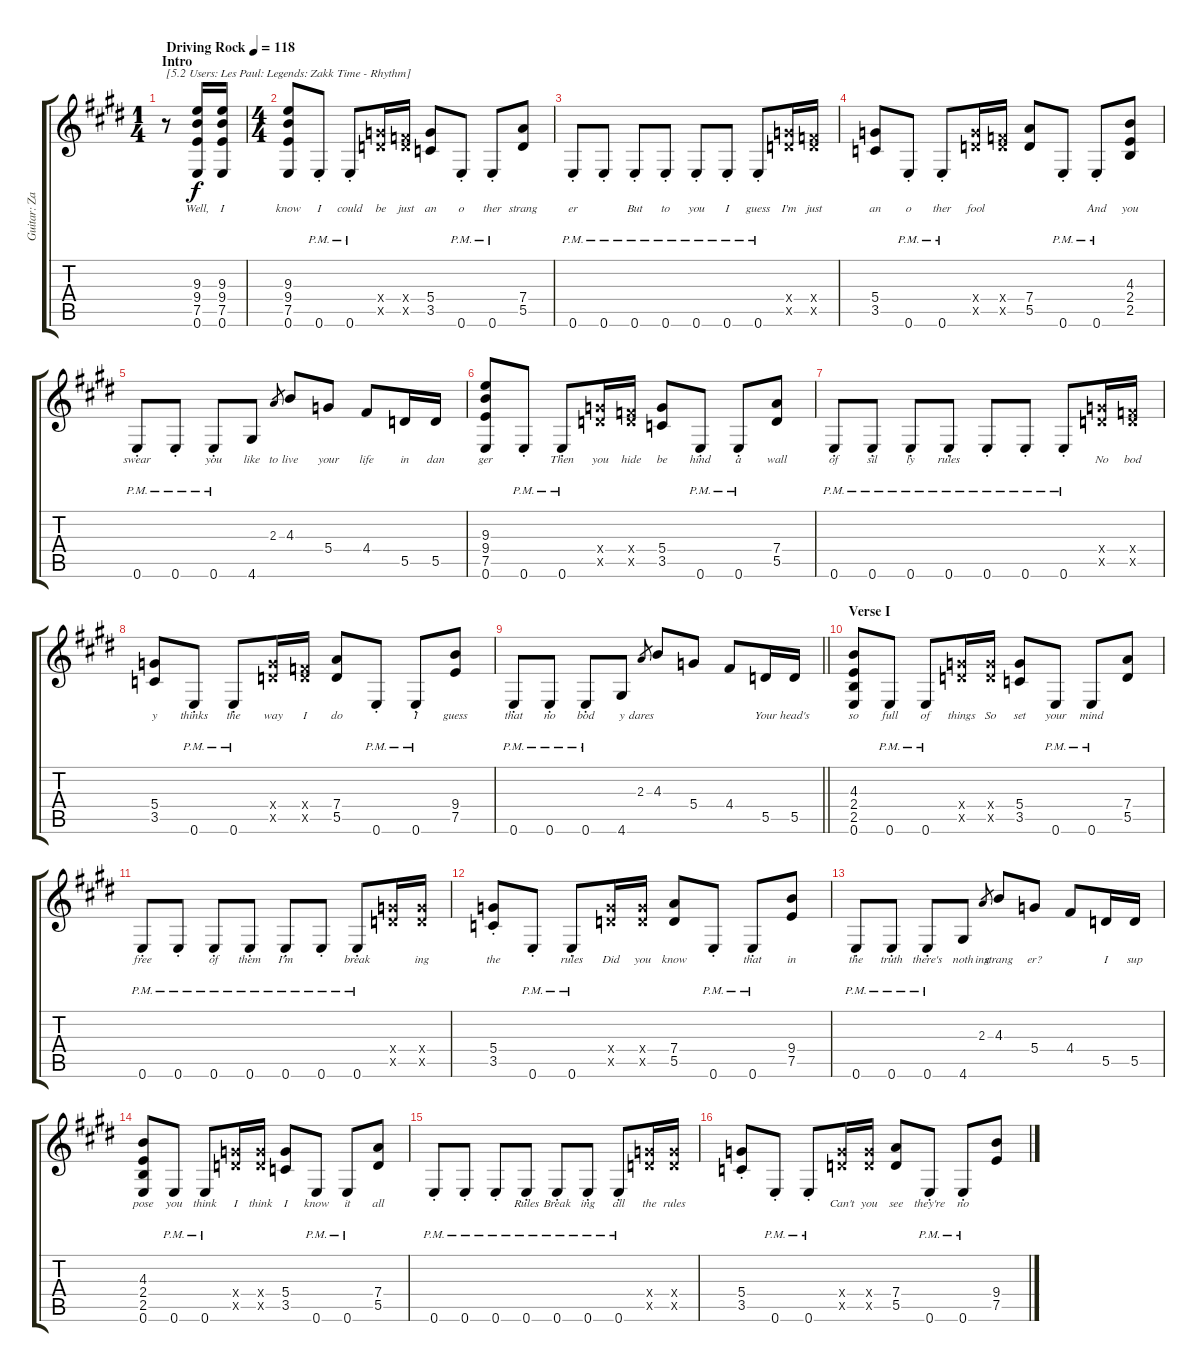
\track ("Guitar: Zakk" "Guitar: Za") {instrument distortionguitar}
\staff {score tabs}
\tuning (E4 B3 G3 D3 A2 E2) {hide}
\ts (1 4)
\section ("" "Intro")
\tempo (118 "Driving Rock")
\clef g2
\ks e
r.8{txt "[5.2 Users: Les Paul: Legends: Zakk Time - Rhythm]" dy f instrument distortionguitar} (9.3 9.4 7.5 0.6).16{lyrics (0 "Well,") lyrics (1 "") lyrics (2 "") lyrics (3 "") lyrics (4 "")} (9.3 9.4 7.5 0.6).16{lyrics (0 "I") lyrics (1 "") lyrics (2 "") lyrics (3 "") lyrics (4 "")} |
\ts (4 4)
(9.3 9.4 7.5 0.6).8{lyrics (0 "know") lyrics (1 "") lyrics (2 "") lyrics (3 "") lyrics (4 "")} 0.6{pm st}.8{lyrics (0 "I") lyrics (1 "") lyrics (2 "") lyrics (3 "") lyrics (4 "")} 0.6{pm st}.8{lyrics (0 "could") lyrics (1 "") lyrics (2 "") lyrics (3 "") lyrics (4 "")} (5.4{x} 5.5{x}).16{lyrics (0 "be") lyrics (1 "") lyrics (2 "") lyrics (3 "") lyrics (4 "")} (3.4{x} 5.5{x}).16{lyrics (0 "just") lyrics (1 "") lyrics (2 "") lyrics (3 "") lyrics (4 "")} (5.4 3.5).8{lyrics (0 "an") lyrics (1 "") lyrics (2 "") lyrics (3 "") lyrics (4 "")} 0.6{pm st}.8{lyrics (0 "o") lyrics (1 "") lyrics (2 "") lyrics (3 "") lyrics (4 "")} 0.6{pm st}.8{lyrics (0 "ther") lyrics (1 "") lyrics (2 "") lyrics (3 "") lyrics (4 "")} (7.4 5.5).8{lyrics (0 "strang") lyrics (1 "") lyrics (2 "") lyrics (3 "") lyrics (4 "")} |
0.6{pm st}.8{lyrics (0 "er") lyrics (1 "") lyrics (2 "") lyrics (3 "") lyrics (4 "")} 0.6{pm st}.8{lyrics (0 "") lyrics (1 "") lyrics (2 "") lyrics (3 "") lyrics (4 "")} 0.6{pm st}.8{lyrics (0 "But") lyrics (1 "") lyrics (2 "") lyrics (3 "") lyrics (4 "")} 0.6{pm st}.8{lyrics (0 "to") lyrics (1 "") lyrics (2 "") lyrics (3 "") lyrics (4 "")} 0.6{pm st}.8{lyrics (0 "you") lyrics (1 "") lyrics (2 "") lyrics (3 "") lyrics (4 "")} 0.6{pm st}.8{lyrics (0 "I") lyrics (1 "") lyrics (2 "") lyrics (3 "") lyrics (4 "")} 0.6{pm st}.8{lyrics (0 "guess") lyrics (1 "") lyrics (2 "") lyrics (3 "") lyrics (4 "")} (5.4{x} 5.5{x}).16{lyrics (0 "I'm") lyrics (1 "") lyrics (2 "") lyrics (3 "") lyrics (4 "")} (3.4{x} 5.5{x}).16{lyrics (0 "just") lyrics (1 "") lyrics (2 "") lyrics (3 "") lyrics (4 "")} |
(5.4 3.5).8{lyrics (0 "an") lyrics (1 "") lyrics (2 "") lyrics (3 "") lyrics (4 "")} 0.6{pm st}.8{lyrics (0 "o") lyrics (1 "") lyrics (2 "") lyrics (3 "") lyrics (4 "")} 0.6{pm st}.8{lyrics (0 "ther") lyrics (1 "") lyrics (2 "") lyrics (3 "") lyrics (4 "")} (5.4{x} 5.5{x}).16{lyrics (0 "fool") lyrics (1 "") lyrics (2 "") lyrics (3 "") lyrics (4 "")} (3.4{x} 5.5{x}).16{lyrics (0 "") lyrics (1 "") lyrics (2 "") lyrics (3 "") lyrics (4 "")} (7.4 5.5).8{lyrics (0 "") lyrics (1 "") lyrics (2 "") lyrics (3 "") lyrics (4 "")} 0.6{pm st}.8{lyrics (0 "") lyrics (1 "") lyrics (2 "") lyrics (3 "") lyrics (4 "")} 0.6{pm st}.8{lyrics (0 "And") lyrics (1 "") lyrics (2 "") lyrics (3 "") lyrics (4 "")} (4.3 2.4 2.5).8{lyrics (0 "you") lyrics (1 "") lyrics (2 "") lyrics (3 "") lyrics (4 "")} |
0.6{pm st}.8{lyrics (0 "swear") lyrics (1 "") lyrics (2 "") lyrics (3 "") lyrics (4 "")} 0.6{pm st}.8{lyrics (0 "") lyrics (1 "") lyrics (2 "") lyrics (3 "") lyrics (4 "")} 0.6{pm st}.8{lyrics (0 "you") lyrics (1 "") lyrics (2 "") lyrics (3 "") lyrics (4 "")} 4.6.8{lyrics (0 "like") lyrics (1 "") lyrics (2 "") lyrics (3 "") lyrics (4 "")} 2.3.8{lyrics (0 "to") lyrics (1 "") lyrics (2 "") lyrics (3 "") lyrics (4 "") gr} 4.3.8{lyrics (0 "live") lyrics (1 "") lyrics (2 "") lyrics (3 "") lyrics (4 "")} 5.4.8{lyrics (0 "your") lyrics (1 "") lyrics (2 "") lyrics (3 "") lyrics (4 "")} 4.4.8{lyrics (0 "life") lyrics (1 "") lyrics (2 "") lyrics (3 "") lyrics (4 "")} 5.5.16{lyrics (0 "in") lyrics (1 "") lyrics (2 "") lyrics (3 "") lyrics (4 "")} 5.5.16{lyrics (0 "dan") lyrics (1 "") lyrics (2 "") lyrics (3 "") lyrics (4 "")} |
(9.3 9.4 7.5 0.6).8{lyrics (0 "ger") lyrics (1 "") lyrics (2 "") lyrics (3 "") lyrics (4 "")} 0.6{pm st}.8{lyrics (0 "") lyrics (1 "") lyrics (2 "") lyrics (3 "") lyrics (4 "")} 0.6{pm st}.8{lyrics (0 "Then") lyrics (1 "") lyrics (2 "") lyrics (3 "") lyrics (4 "")} (5.4{x} 5.5{x}).16{lyrics (0 "you") lyrics (1 "") lyrics (2 "") lyrics (3 "") lyrics (4 "")} (3.4{x} 5.5{x}).16{lyrics (0 "hide") lyrics (1 "") lyrics (2 "") lyrics (3 "") lyrics (4 "")} (5.4 3.5).8{lyrics (0 "be") lyrics (1 "") lyrics (2 "") lyrics (3 "") lyrics (4 "")} 0.6{pm st}.8{lyrics (0 "hind") lyrics (1 "") lyrics (2 "") lyrics (3 "") lyrics (4 "")} 0.6{pm st}.8{lyrics (0 "a") lyrics (1 "") lyrics (2 "") lyrics (3 "") lyrics (4 "")} (7.4 5.5).8{lyrics (0 "wall") lyrics (1 "") lyrics (2 "") lyrics (3 "") lyrics (4 "")} |
0.6{pm st}.8{lyrics (0 "of") lyrics (1 "") lyrics (2 "") lyrics (3 "") lyrics (4 "")} 0.6{pm st}.8{lyrics (0 "sil") lyrics (1 "") lyrics (2 "") lyrics (3 "") lyrics (4 "")} 0.6{pm st}.8{lyrics (0 "ly") lyrics (1 "") lyrics (2 "") lyrics (3 "") lyrics (4 "")} 0.6{pm st}.8{lyrics (0 "rules") lyrics (1 "") lyrics (2 "") lyrics (3 "") lyrics (4 "")} 0.6{pm st}.8{lyrics (0 "") lyrics (1 "") lyrics (2 "") lyrics (3 "") lyrics (4 "")} 0.6{pm st}.8{lyrics (0 "") lyrics (1 "") lyrics (2 "") lyrics (3 "") lyrics (4 "")} 0.6{pm st}.8{lyrics (0 "") lyrics (1 "") lyrics (2 "") lyrics (3 "") lyrics (4 "")} (5.4{x} 5.5{x}).16{lyrics (0 "No") lyrics (1 "") lyrics (2 "") lyrics (3 "") lyrics (4 "")} (3.4{x} 5.5{x}).16{lyrics (0 "bod") lyrics (1 "") lyrics (2 "") lyrics (3 "") lyrics (4 "")} |
(5.4 3.5).8{lyrics (0 "y") lyrics (1 "") lyrics (2 "") lyrics (3 "") lyrics (4 "")} 0.6{pm st}.8{lyrics (0 "thinks") lyrics (1 "") lyrics (2 "") lyrics (3 "") lyrics (4 "")} 0.6{pm st}.8{lyrics (0 "the") lyrics (1 "") lyrics (2 "") lyrics (3 "") lyrics (4 "")} (5.4{x} 5.5{x}).16{lyrics (0 "way") lyrics (1 "") lyrics (2 "") lyrics (3 "") lyrics (4 "")} (3.4{x} 5.5{x}).16{lyrics (0 "I") lyrics (1 "") lyrics (2 "") lyrics (3 "") lyrics (4 "")} (7.4 5.5).8{lyrics (0 "do") lyrics (1 "") lyrics (2 "") lyrics (3 "") lyrics (4 "")} 0.6{pm st}.8{lyrics (0 "") lyrics (1 "") lyrics (2 "") lyrics (3 "") lyrics (4 "")} 0.6{pm st}.8{lyrics (0 "I") lyrics (1 "") lyrics (2 "") lyrics (3 "") lyrics (4 "")} (9.4 7.5).8{lyrics (0 "guess") lyrics (1 "") lyrics (2 "") lyrics (3 "") lyrics (4 "")} |
\barLineRight lightlight
0.6{pm st}.8{lyrics (0 "that") lyrics (1 "") lyrics (2 "") lyrics (3 "") lyrics (4 "")} 0.6{pm st}.8{lyrics (0 "no") lyrics (1 "") lyrics (2 "") lyrics (3 "") lyrics (4 "")} 0.6{pm st}.8{lyrics (0 "bod") lyrics (1 "") lyrics (2 "") lyrics (3 "") lyrics (4 "")} 4.6.8{lyrics (0 "y") lyrics (1 "") lyrics (2 "") lyrics (3 "") lyrics (4 "")} 2.3.8{lyrics (0 "dares") lyrics (1 "") lyrics (2 "") lyrics (3 "") lyrics (4 "") gr} 4.3.8{lyrics (0 "") lyrics (1 "") lyrics (2 "") lyrics (3 "") lyrics (4 "")} 5.4.8{lyrics (0 "") lyrics (1 "") lyrics (2 "") lyrics (3 "") lyrics (4 "")} 4.4.8{lyrics (0 "") lyrics (1 "") lyrics (2 "") lyrics (3 "") lyrics (4 "")} 5.5.16{lyrics (0 "Your") lyrics (1 "") lyrics (2 "") lyrics (3 "") lyrics (4 "")} 5.5.16{lyrics (0 "head's") lyrics (1 "") lyrics (2 "") lyrics (3 "") lyrics (4 "")} |
\section ("" "Verse I")
(4.3 2.4 2.5 0.6).8{lyrics (0 "so") lyrics (1 "") lyrics (2 "") lyrics (3 "") lyrics (4 "")} 0.6{pm}.8{lyrics (0 "full") lyrics (1 "") lyrics (2 "") lyrics (3 "") lyrics (4 "")} 0.6{pm}.8{lyrics (0 "of") lyrics (1 "") lyrics (2 "") lyrics (3 "") lyrics (4 "")} (5.4{x} 5.5{x}).16{lyrics (0 "things") lyrics (1 "") lyrics (2 "") lyrics (3 "") lyrics (4 "")} (5.4{x} 5.5{x}).16{lyrics (0 "So") lyrics (1 "") lyrics (2 "") lyrics (3 "") lyrics (4 "")} (5.4 3.5).8{lyrics (0 "set") lyrics (1 "") lyrics (2 "") lyrics (3 "") lyrics (4 "")} 0.6{pm}.8{lyrics (0 "your") lyrics (1 "") lyrics (2 "") lyrics (3 "") lyrics (4 "")} 0.6{pm}.8{lyrics (0 "mind") lyrics (1 "") lyrics (2 "") lyrics (3 "") lyrics (4 "")} (7.4 5.5).8{lyrics (0 "") lyrics (1 "") lyrics (2 "") lyrics (3 "") lyrics (4 "")} |
0.6{pm st}.8{lyrics (0 "free") lyrics (1 "") lyrics (2 "") lyrics (3 "") lyrics (4 "")} 0.6{pm st}.8{lyrics (0 "") lyrics (1 "") lyrics (2 "") lyrics (3 "") lyrics (4 "")} 0.6{pm st}.8{lyrics (0 "of") lyrics (1 "") lyrics (2 "") lyrics (3 "") lyrics (4 "")} 0.6{pm st}.8{lyrics (0 "them") lyrics (1 "") lyrics (2 "") lyrics (3 "") lyrics (4 "")} 0.6{pm st}.8{lyrics (0 "I'm") lyrics (1 "") lyrics (2 "") lyrics (3 "") lyrics (4 "")} 0.6{pm st}.8{lyrics (0 "") lyrics (1 "") lyrics (2 "") lyrics (3 "") lyrics (4 "")} 0.6{pm st}.8{lyrics (0 "break") lyrics (1 "") lyrics (2 "") lyrics (3 "") lyrics (4 "")} (5.4{x} 5.5{x}).16{lyrics (0 "") lyrics (1 "") lyrics (2 "") lyrics (3 "") lyrics (4 "")} (5.4{x} 5.5{x}).16{lyrics (0 "ing") lyrics (1 "") lyrics (2 "") lyrics (3 "") lyrics (4 "")} |
(5.4{st} 3.5{st}).8{lyrics (0 "the") lyrics (1 "") lyrics (2 "") lyrics (3 "") lyrics (4 "")} 0.6{pm st}.8{lyrics (0 "") lyrics (1 "") lyrics (2 "") lyrics (3 "") lyrics (4 "")} 0.6{pm st}.8{lyrics (0 "rules") lyrics (1 "") lyrics (2 "") lyrics (3 "") lyrics (4 "")} (5.4{x} 5.5{x}).16{lyrics (0 "Did") lyrics (1 "") lyrics (2 "") lyrics (3 "") lyrics (4 "")} (5.4{x} 5.5{x}).16{lyrics (0 "you") lyrics (1 "") lyrics (2 "") lyrics (3 "") lyrics (4 "")} (7.4 5.5).8{lyrics (0 "know") lyrics (1 "") lyrics (2 "") lyrics (3 "") lyrics (4 "")} 0.6{pm st}.8{lyrics (0 "") lyrics (1 "") lyrics (2 "") lyrics (3 "") lyrics (4 "")} 0.6{pm st}.8{lyrics (0 "that") lyrics (1 "") lyrics (2 "") lyrics (3 "") lyrics (4 "")} (9.4 7.5).8{lyrics (0 "in") lyrics (1 "") lyrics (2 "") lyrics (3 "") lyrics (4 "")} |
0.6{pm st}.8{lyrics (0 "the") lyrics (1 "") lyrics (2 "") lyrics (3 "") lyrics (4 "")} 0.6{pm st}.8{lyrics (0 "truth") lyrics (1 "") lyrics (2 "") lyrics (3 "") lyrics (4 "")} 0.6{pm st}.8{lyrics (0 "there's") lyrics (1 "") lyrics (2 "") lyrics (3 "") lyrics (4 "")} 4.6.8{lyrics (0 "noth") lyrics (1 "") lyrics (2 "") lyrics (3 "") lyrics (4 "")} 2.3.8{lyrics (0 "ing") lyrics (1 "") lyrics (2 "") lyrics (3 "") lyrics (4 "") gr} 4.3.8{lyrics (0 "strang") lyrics (1 "") lyrics (2 "") lyrics (3 "") lyrics (4 "")} 5.4.8{lyrics (0 "er?") lyrics (1 "") lyrics (2 "") lyrics (3 "") lyrics (4 "")} 4.4.8{lyrics (0 "") lyrics (1 "") lyrics (2 "") lyrics (3 "") lyrics (4 "")} 5.5.16{lyrics (0 "I") lyrics (1 "") lyrics (2 "") lyrics (3 "") lyrics (4 "")} 5.5.16{lyrics (0 "sup") lyrics (1 "") lyrics (2 "") lyrics (3 "") lyrics (4 "")} |
(4.3 2.4 2.5 0.6).8{lyrics (0 "pose") lyrics (1 "") lyrics (2 "") lyrics (3 "") lyrics (4 "")} 0.6{pm}.8{lyrics (0 "you") lyrics (1 "") lyrics (2 "") lyrics (3 "") lyrics (4 "")} 0.6{pm}.8{lyrics (0 "think") lyrics (1 "") lyrics (2 "") lyrics (3 "") lyrics (4 "")} (5.4{x} 5.5{x}).16{lyrics (0 "I") lyrics (1 "") lyrics (2 "") lyrics (3 "") lyrics (4 "")} (5.4{x} 5.5{x}).16{lyrics (0 "think") lyrics (1 "") lyrics (2 "") lyrics (3 "") lyrics (4 "")} (5.4 3.5).8{lyrics (0 "I") lyrics (1 "") lyrics (2 "") lyrics (3 "") lyrics (4 "")} 0.6{pm}.8{lyrics (0 "know") lyrics (1 "") lyrics (2 "") lyrics (3 "") lyrics (4 "")} 0.6{pm}.8{lyrics (0 "it") lyrics (1 "") lyrics (2 "") lyrics (3 "") lyrics (4 "")} (7.4 5.5).8{lyrics (0 "all") lyrics (1 "") lyrics (2 "") lyrics (3 "") lyrics (4 "")} |
0.6{pm st}.8{lyrics (0 "") lyrics (1 "") lyrics (2 "") lyrics (3 "") lyrics (4 "")} 0.6{pm st}.8{lyrics (0 "") lyrics (1 "") lyrics (2 "") lyrics (3 "") lyrics (4 "")} 0.6{pm st}.8{lyrics (0 "") lyrics (1 "") lyrics (2 "") lyrics (3 "") lyrics (4 "")} 0.6{pm st}.8{lyrics (0 "Rules") lyrics (1 "") lyrics (2 "") lyrics (3 "") lyrics (4 "")} 0.6{pm st}.8{lyrics (0 "Break") lyrics (1 "") lyrics (2 "") lyrics (3 "") lyrics (4 "")} 0.6{pm st}.8{lyrics (0 "ing") lyrics (1 "") lyrics (2 "") lyrics (3 "") lyrics (4 "")} 0.6{pm st}.8{lyrics (0 "all") lyrics (1 "") lyrics (2 "") lyrics (3 "") lyrics (4 "")} (5.4{x} 5.5{x}).16{lyrics (0 "the") lyrics (1 "") lyrics (2 "") lyrics (3 "") lyrics (4 "")} (5.4{x} 5.5{x}).16{lyrics (0 "rules") lyrics (1 "") lyrics (2 "") lyrics (3 "") lyrics (4 "")} |
(5.4{st} 3.5{st}).8{lyrics (0 "") lyrics (1 "") lyrics (2 "") lyrics (3 "") lyrics (4 "")} 0.6{pm st}.8{lyrics (0 "") lyrics (1 "") lyrics (2 "") lyrics (3 "") lyrics (4 "")} 0.6{pm st}.8{lyrics (0 "") lyrics (1 "") lyrics (2 "") lyrics (3 "") lyrics (4 "")} (5.4{x} 5.5{x}).16{lyrics (0 "Can't") lyrics (1 "") lyrics (2 "") lyrics (3 "") lyrics (4 "")} (5.4{x} 5.5{x}).16{lyrics (0 "you") lyrics (1 "") lyrics (2 "") lyrics (3 "") lyrics (4 "")} (7.4 5.5).8{lyrics (0 "see") lyrics (1 "") lyrics (2 "") lyrics (3 "") lyrics (4 "")} 0.6{pm st}.8{lyrics (0 "they're") lyrics (1 "") lyrics (2 "") lyrics (3 "") lyrics (4 "")} 0.6{pm st}.8{lyrics (0 "no") lyrics (1 "") lyrics (2 "") lyrics (3 "") lyrics (4 "")} (9.4 7.5).8{lyrics (0 "") lyrics (1 "") lyrics (2 "") lyrics (3 "") lyrics (4 "")}
